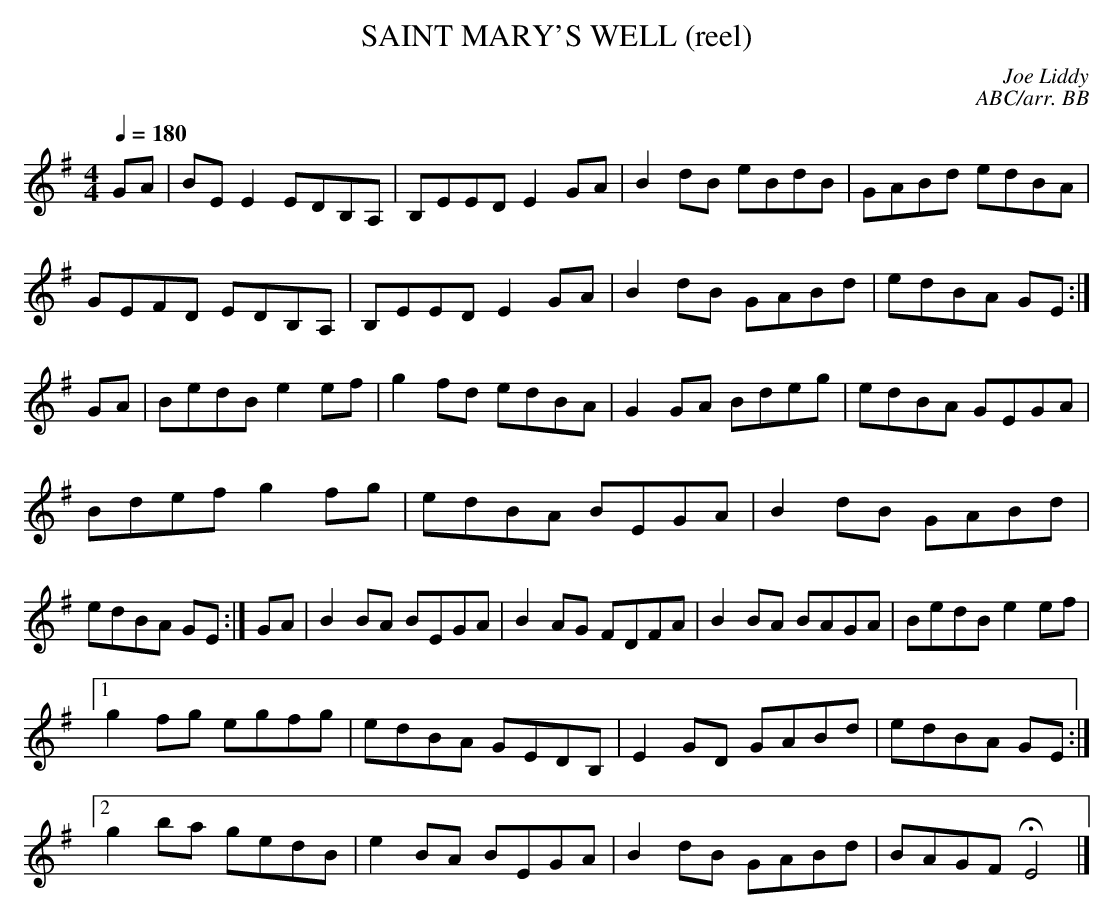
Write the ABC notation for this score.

X:1
T:SAINT MARY'S WELL (reel)
C:Joe Liddy
C:ABC/arr. BB
Q:1/4=180
L:1/8
M:4/4
K:Em
GA |BE E2 EDB,A,|B,EED E2 GA|B2 dB eBdB|GABd edBA |
GEFD EDB,A,|B,EED E2 GA|B2 dB GABd |edBA GE :|
GA|BedB e2 ef|g2 fd edBA|G2 GA Bdeg |edBA GEGA|
Bdef g2 fg|edBA BEGA|B2 dB GABd |edBA GE :|\
GA|B2 BA BEGA|B2 AG FDFA |B2 BA BAGA|BedB e2 ef |
[1 g2 fg egfg|edBA GEDB, |E2GD GABd|edBA GE :|
[2 g2 ba gedB|e2 BA BEGA |B2 dB GABd|BAGF HE4|]
